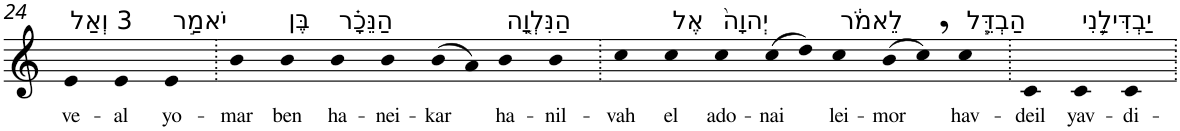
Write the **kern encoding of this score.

**kern	**text
*part1	*part1
*staff1	*staff1
*I"Piano	*
*I'Pno	*
!!LO:PB:g=z
*clefG2	*
*k[]	*
=24	=24
!LO:TX:a:t=3 וְאַל	!
!	!LO:LY:b
4e	ve-
!	!LO:LY:b
4e	-al
!LO:TX:a:t=יֹאמַ֣ר	!
!	!LO:LY:b
4e	yo-
=25.	=25.
!	!LO:LY:b
4b	-mar
!LO:TX:a:t=בֶּן	!
!	!LO:LY:b
4b	ben
!LO:TX:a:t=הַנֵּכָ֗ר	!
!	!LO:LY:b
4b	ha-
!	!LO:LY:b
4b	-nei-
!	!LO:LY:b
(8b	-kar
8a)	.
!LO:TX:a:t=הַנִּלְוָ֤ה	!
!	!LO:LY:b
4b	ha-
!	!LO:LY:b
4b	-nil-
=26.	=26.
!	!LO:LY:b
4cc	-vah
!LO:TX:a:t=אֶל	!
!	!LO:LY:b
4cc	el
!LO:TX:a:t=יְהוָה֙	!
!	!LO:LY:b
4cc	ado-
!	!LO:LY:b
(8cc	-nai
8dd)	.
!LO:TX:a:t=לֵאמֹ֔ר	!
!	!LO:LY:b
4cc	lei-
!	!LO:LY:b
(8b	-mor
8cc,)	.
!LO:TX:a:t=הַבְדֵּ֧ל	!
!	!LO:LY:b
4cc	hav-
=27.	=27.
!	!LO:LY:b
4c	-deil
!LO:TX:a:t=יַבְדִּילַ֛נִי	!
!	!LO:LY:b
4c	yav-
!	!LO:LY:b
4c	-di-
=.	=.
*-	*-
